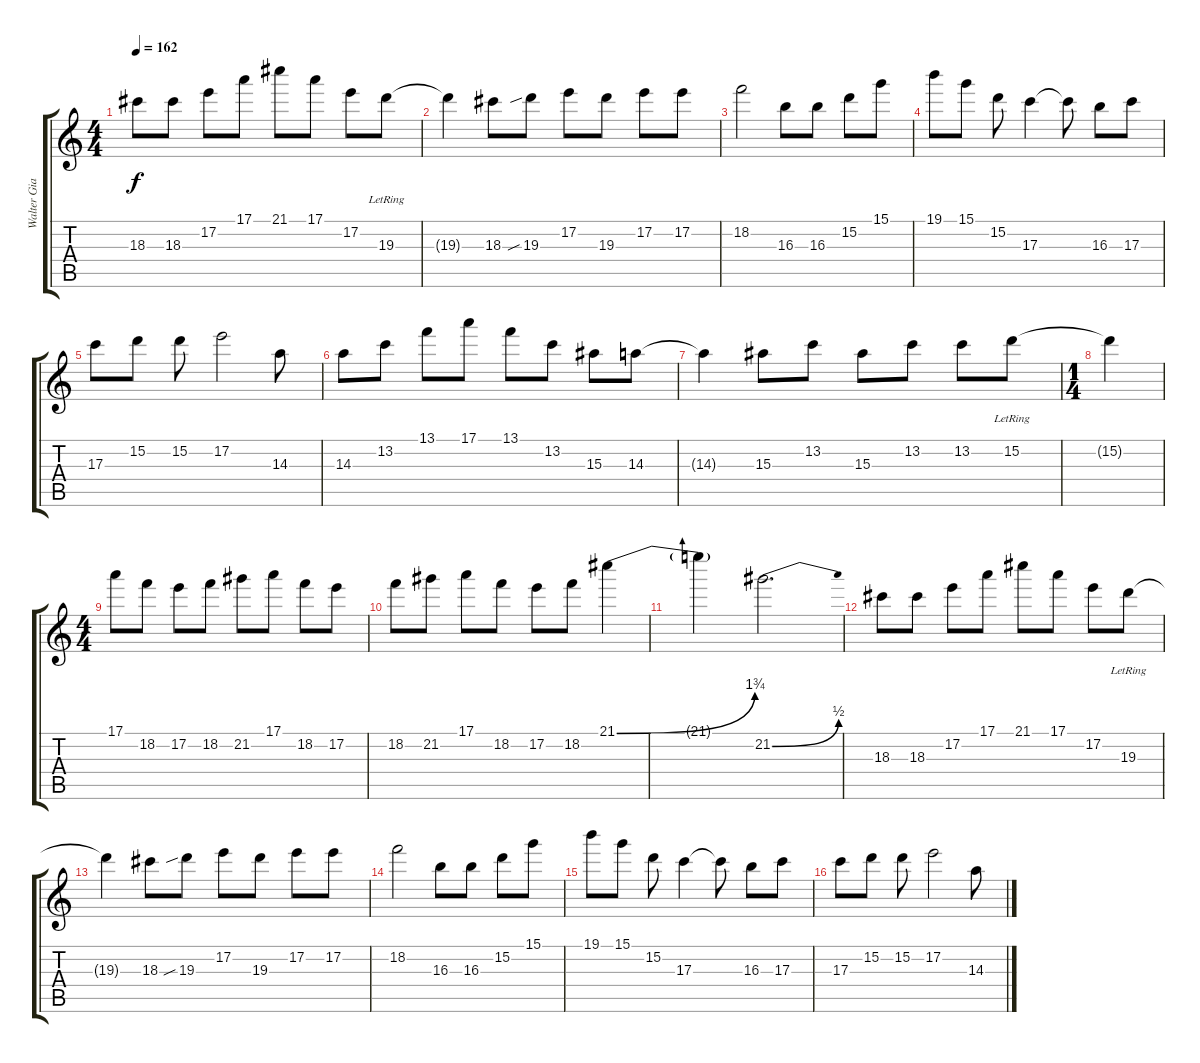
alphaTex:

\track ("Walter Giardino" "Walter Gia") {instrument distortionguitar}
\staff {score tabs}
\tuning (E4 B3 G3 D3 A2 E2) {hide}
\ts (4 4)
\tempo 162
\clef g2
\ks c
18.3.8{dy f} 18.3.8 17.2.8 17.1.8 21.1.8 17.1.8 17.2.8 19.3{lr}.8 |
19.3{t}.4 18.3.8 19.3{sib}.8 17.2.8 19.3.8 17.2.8 17.2.8 |
18.2.2 16.3.8 16.3.8 15.2.8 15.1.8 |
19.1.8 15.1.8 15.2.8 17.3.4 17.3{t}.8 16.3.8 17.3.8 |
17.3.8 15.2.8 15.2.8 17.2.2 14.3.8 |
14.3.8 13.2.8 13.1.8 17.1.8 13.1.8 13.2.8 15.3.8 14.3.8 |
14.3{t}.4 15.3.8 13.2.8 15.3.8 13.2.8 13.2.8 15.2{lr}.8 |
\ts (1 4)
15.2{t}.4 |
\ts (4 4)
17.1.8 18.2.8 17.2.8 18.2.8 21.2.8 17.1.8 18.2.8 17.2.8 |
18.2.8 21.2.8 17.1.8 18.2.8 17.2.8 18.2.8 21.1{be (bend 0 0 60 7)}.4 |
21.1{t}.4 21.2{be (bend 0 0 60 2)}.2{d} |
18.3.8 18.3.8 17.2.8 17.1.8 21.1.8 17.1.8 17.2.8 19.3{lr}.8 |
19.3{t}.4 18.3.8 19.3{sib}.8 17.2.8 19.3.8 17.2.8 17.2.8 |
18.2.2 16.3.8 16.3.8 15.2.8 15.1.8 |
19.1.8 15.1.8 15.2.8 17.3.4 17.3{t}.8 16.3.8 17.3.8 |
17.3.8 15.2.8 15.2.8 17.2.2 14.3.8
